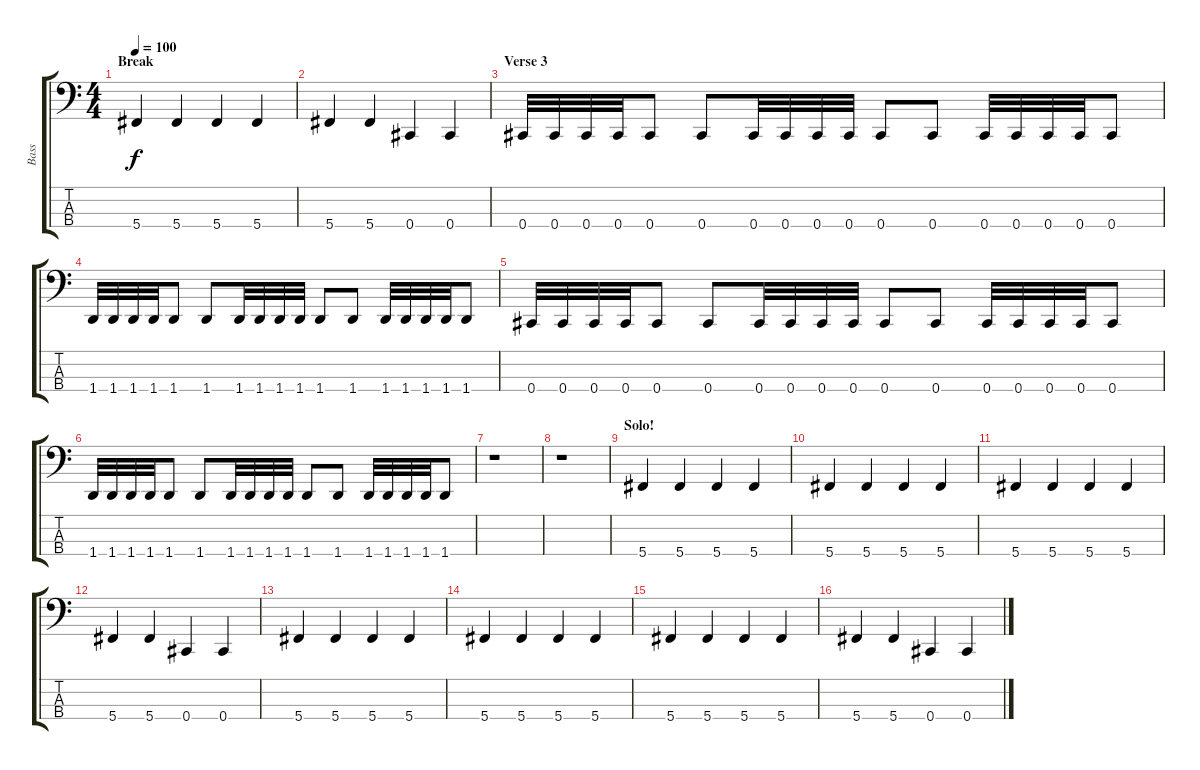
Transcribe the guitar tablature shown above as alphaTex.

\track ("Bass" "Bass") {instrument electricbassfinger}
\staff {score tabs}
\tuning (Gb2 Db2 Ab1 Db1) {hide}
\ts (4 4)
\section ("" "Break")
\tempo 100
\clef f4
\ks c
5.4.4{dy f} 5.4.4 5.4.4 5.4.4 |
5.4.4 5.4.4 0.4.4 0.4.4 |
\section ("" "Verse 3")
0.4.32 0.4.32 0.4.32 0.4.32 0.4.8 0.4.8 0.4.32 0.4.32 0.4.32 0.4.32 0.4.8 0.4.8 0.4.32 0.4.32 0.4.32 0.4.32 0.4.8 |
1.4.32 1.4.32 1.4.32 1.4.32 1.4.8 1.4.8 1.4.32 1.4.32 1.4.32 1.4.32 1.4.8 1.4.8 1.4.32 1.4.32 1.4.32 1.4.32 1.4.8 |
0.4.32 0.4.32 0.4.32 0.4.32 0.4.8 0.4.8 0.4.32 0.4.32 0.4.32 0.4.32 0.4.8 0.4.8 0.4.32 0.4.32 0.4.32 0.4.32 0.4.8 |
1.4.32 1.4.32 1.4.32 1.4.32 1.4.8 1.4.8 1.4.32 1.4.32 1.4.32 1.4.32 1.4.8 1.4.8 1.4.32 1.4.32 1.4.32 1.4.32 1.4.8 |
r.1 |
r.1 |
\section ("" "Solo!")
5.4.4 5.4.4 5.4.4 5.4.4 |
5.4.4 5.4.4 5.4.4 5.4.4 |
5.4.4 5.4.4 5.4.4 5.4.4 |
5.4.4 5.4.4 0.4.4 0.4.4 |
5.4.4 5.4.4 5.4.4 5.4.4 |
5.4.4 5.4.4 5.4.4 5.4.4 |
5.4.4 5.4.4 5.4.4 5.4.4 |
5.4.4 5.4.4 0.4.4 0.4.4
